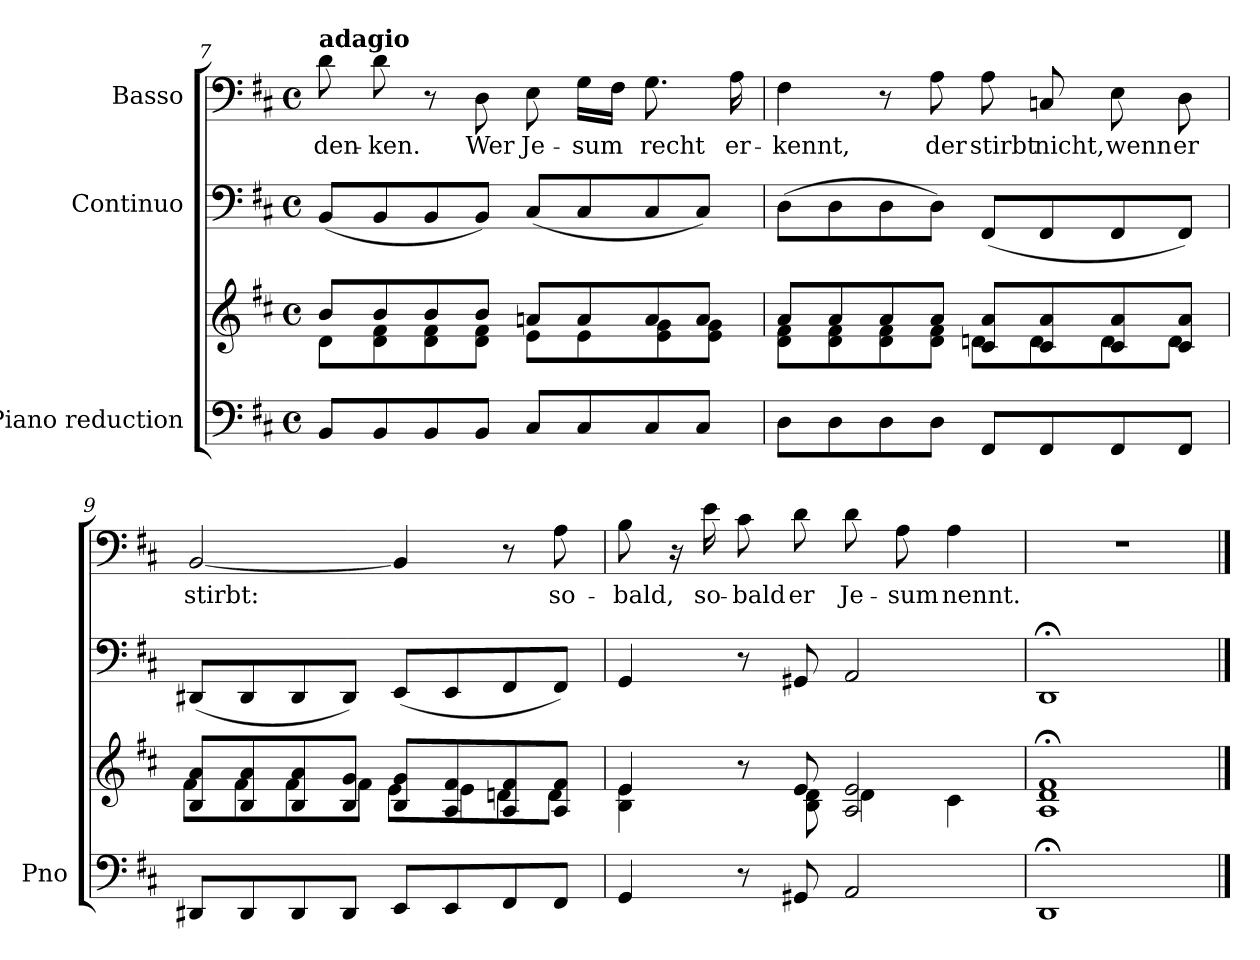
**kern	**kern	**kern	**kern	**text
*part3	*part3	*part2	*part1	*part1
*staff4	*staff3	*staff2	*staff1	*staff1
*I"Piano reduction	*	*I"Continuo	*I"Basso	*
*I'Pno	*	*	*	*
!!LO:LB:g=z
*clefF4	*clefG2	*clefF4	*clefF4	*
*k[f#c#]	*k[f#c#]	*k[f#c#]	*k[f#c#]	*
*M4/4	*M4/4	*M4/4	*M4/4	*
*met(c)	*met(c)	*met(c)	*met(c)	*
=7	=7	=7	=7	=7
*	*^	*	*	*
!	!	!	!	!LO:TX:a:B:t=adagio	!
!	!	!	!	!	!LO:LY:b
8BB/L	8b/L	8d\L	(8BB/L	8d\	-den-
!	!	!	!	!	!LO:LY:b
8BB/	8b/	8d\ 8f#\	8BB/	8d\	-ken.
8BB/	8b/	8d\ 8f#\	8BB/	8r	.
!	!	!	!	!	!LO:LY:b
8BB/J	8b/J	8d\ 8f#\J	8BB/J)	8D\	Wer
!	!	!	!	!	!LO:LY:b
8C#/L	8an/L	8e\L	(8C#/L	8E\	Je-
!	!	!	!	!	!LO:LY:b
8C#/	8a/	8e\	8C#/	16G\LL	-sum
.	.	.	.	16F#\JJ	.
!	!	!	!	!	!LO:LY:b
8C#/	8a/	8e\ 8g\	8C#/	8.G\	recht
8C#/J	8a/J	8e\ 8g\J	8C#/J)	.	.
!	!	!	!	!	!LO:LY:b
.	.	.	.	16A\	er-
=8	=8	=8	=8	=8	=8
!	!	!	!	!	!LO:LY:b
8D\L	8a/L	8d\ 8f#\L	(8D\L	4F#\	-kennt,
8D\	8a/	8d\ 8f#\	8D\	.	.
8D\	8a/	8d\ 8f#\	8D\	8r	.
!	!	!	!	!	!LO:LY:b
8D\J	8a/J	8d\ 8f#\J	8D\J)	8A\	der
!	!	!	!	!	!LO:LY:b
8FF#/L	8c#/ 8a/L	8dn\L	(8FF#/L	8A\	stirbt
!	!	!	!	!	!LO:LY:b
8FF#/	8c#/ 8a/	8d\	8FF#/	8Cn/	nicht,
!	!	!	!	!	!LO:LY:b
8FF#/	8c#/ 8a/	8d\	8FF#/	8E\	wenn
!	!	!	!	!	!LO:LY:b
8FF#/J	8c#/ 8a/J	8d\J	8FF#/J)	8D\	er
=9	=9	=9	=9	=9	=9
!	!	!	!	!	!LO:LY:b
8DD#X/L	8B/ 8a/L	8f#\L	(8DD#X/L	[2BB/	stirbt:
8DD#/	8B/ 8a/	8f#\	8DD#/	.	.
8DD#/	8B/ 8a/	8f#\	8DD#/	.	.
8DD#/J	8B/ 8g/J	8f#\J	8DD#/J)	.	.
8EE/L	8B/ 8g/L	8e\L	(8EE/L	4BB/]	.
8EE/	8A/ 8f#/	8e\	8EE/	.	.
8FF#/	8A/ 8f#/	8dn\	8FF#/	8r	.
!	!	!	!	!	!LO:LY:b
8FF#/J	8A/ 8f#/J	8d\J	8FF#/J)	8A\	so-
=10	=10	=10	=10	=10	=10
!	!	!	!	!	!LO:LY:b
4GG/	4e/	4B\ 4e\	4GG/	8B\	-bald,
.	.	.	.	16r	.
!	!	!	!	!	!LO:LY:b
.	.	.	.	16e\	so-
!	!	!	!	!	!LO:LY:b
8r	8r	8ryy	8r	8c#\	-bald
!	!	!	!	!	!LO:LY:b
8GG#X/	8e/	8B\ 8d\	8GG#X/	8d\	er
!	!	!	!	!	!LO:LY:b
2AA/	2A/ 2e/	4d\	2AA/	8d\	Je-
!	!	!	!	!	!LO:LY:b
.	.	.	.	8A\	-sum
!	!	!	!	!	!LO:LY:b
.	.	4c#\	.	4A\	nennt.
*	*v	*v	*	*	*
=11	=11	=11	=11	=11
1DD;	1A;< 1d;< 1f#;<	1DD;<	1r	.
==	==	==	==	==
*-	*-	*-	*-	*-
